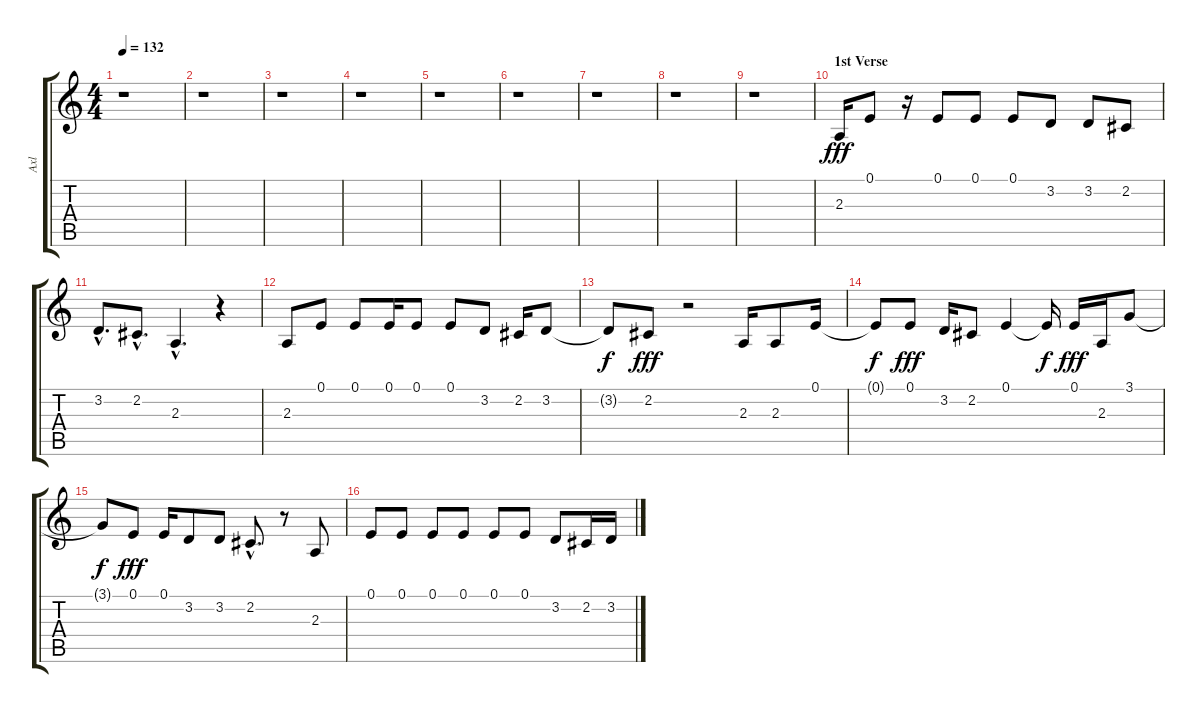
\track ("Axl" "Axl") {instrument trumpet}
\staff {score tabs}
\tuning (E4 B3 G3 D3 A2 E2) {hide}
\ts (4 4)
\tempo 132
\clef g2
\ks c
r.1{dy fff} |
r.1 |
r.1 |
r.1 |
r.1 |
r.1 |
r.1 |
r.1 |
r.1 |
\section ("" "1st Verse")
2.3.16 0.1.8 r.16 0.1.8 0.1.8 0.1.8 3.2.8 3.2.8 2.2.8 |
3.2{hac}.8{d} 2.2{hac}.8{d} 2.3{hac}.4{d} r.4 |
2.3.8 0.1.8 0.1.8 0.1.16 0.1.8 0.1.8 3.2.8 2.2.16 3.2.8 |
3.2{t}.8{dy f} 2.2.8{dy fff} r.2 2.3.16 2.3.8 0.1.16 |
0.1{t}.8{dy f} 0.1.8{dy fff} 3.2.16 2.2.8 0.1.4 0.1{t}.16{dy f} 0.1.16{dy fff} 2.3.16 3.1.8 |
3.1{t}.8{dy f} 0.1.8{dy fff} 0.1.16 3.2.8 3.2.8 2.2{hac}.8{d} r.8 2.3.8 |
0.1.8 0.1.8 0.1.8 0.1.8 0.1.8 0.1.8 3.2.8 2.2.16 3.2.16
